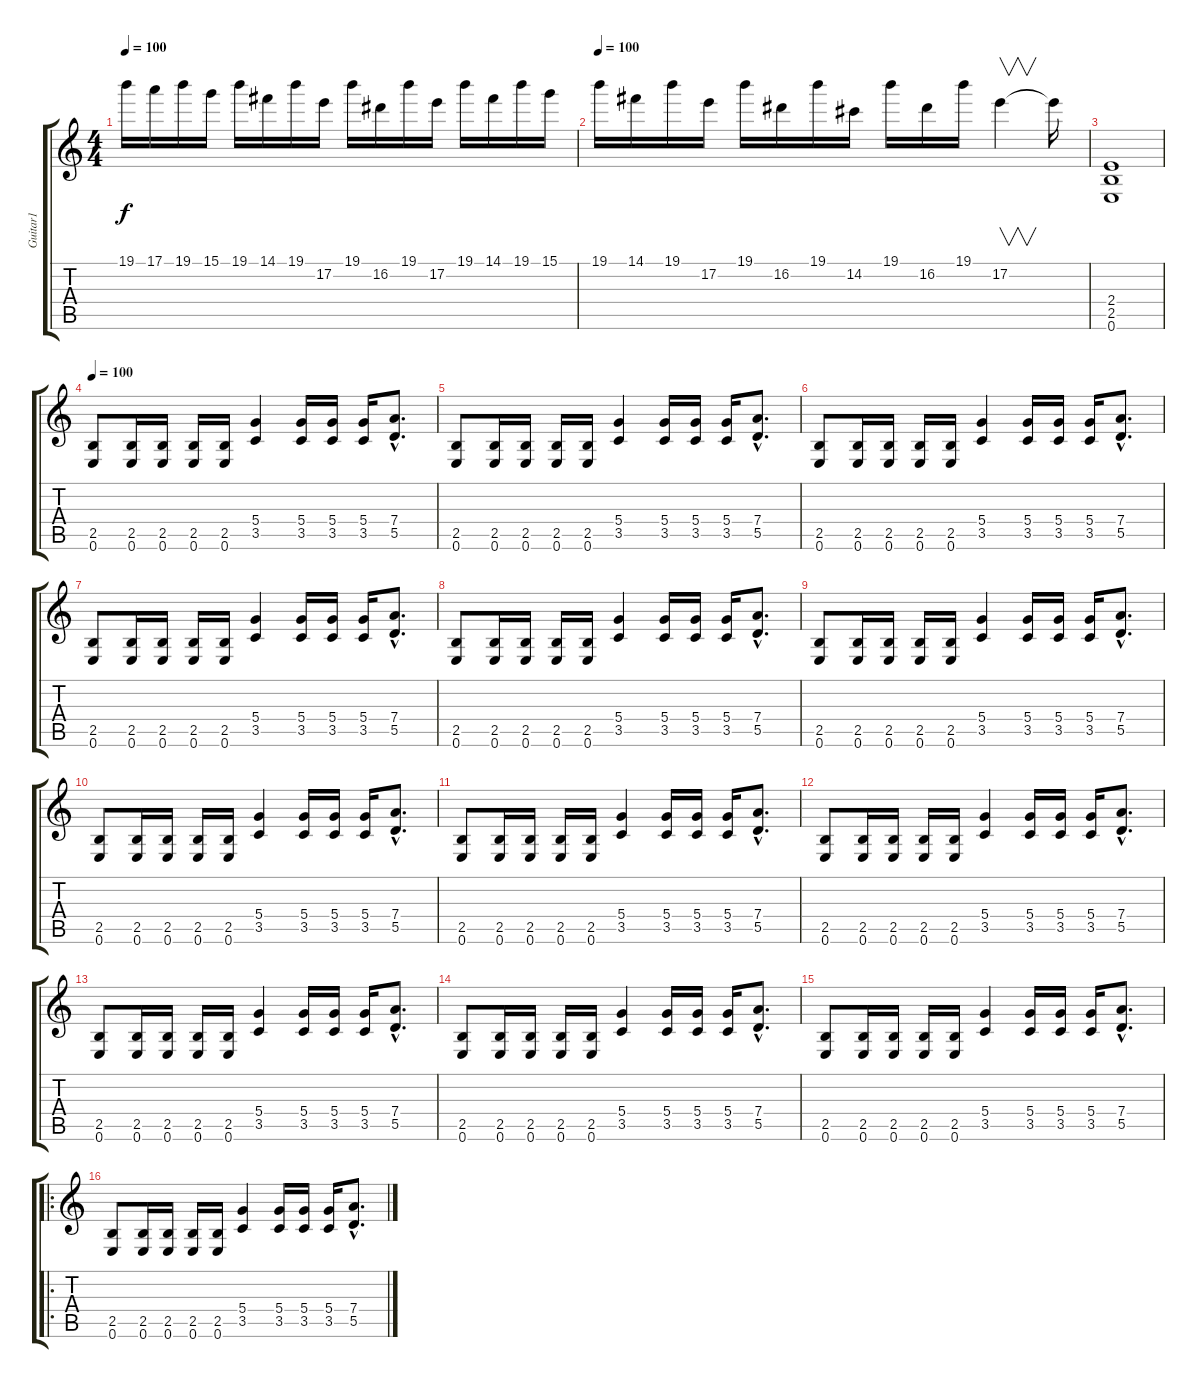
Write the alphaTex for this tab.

\track ("Guitar1" "Guitar1") {instrument distortionguitar}
\staff {score tabs}
\tuning (E4 B3 G3 D3 A2 E2) {hide}
\ts (4 4)
\tempo 100
\tempo 120
\tempo 100
\clef g2
\ks c
19.1.16{dy f instrument distortionguitar} 17.1.16 19.1.16 15.1.16 19.1.16 14.1.16 19.1.16 17.2.16 19.1.16 16.2.16 19.1.16 17.2.16 19.1.16 14.1.16 19.1.16 15.1.16 |
\tempo 100
19.1.16 14.1.16 19.1.16 17.2.16 19.1.16 16.2.16 19.1.16 14.2.16 19.1.16 16.2.16 19.1.16 17.2.4{v} 17.2{t}.16 |
(2.4 2.5 0.6).1 |
\tempo 100
(2.5 0.6).8 (2.5 0.6).16 (2.5 0.6).16 (2.5 0.6).16 (2.5 0.6).16 (5.4 3.5).4 (5.4 3.5).16 (5.4 3.5).16 (5.4 3.5).16 (7.4{hac} 5.5{hac}).8{d} |
(2.5 0.6).8 (2.5 0.6).16 (2.5 0.6).16 (2.5 0.6).16 (2.5 0.6).16 (5.4 3.5).4 (5.4 3.5).16 (5.4 3.5).16 (5.4 3.5).16 (7.4{hac} 5.5{hac}).8{d} |
(2.5 0.6).8 (2.5 0.6).16 (2.5 0.6).16 (2.5 0.6).16 (2.5 0.6).16 (5.4 3.5).4 (5.4 3.5).16 (5.4 3.5).16 (5.4 3.5).16 (7.4{hac} 5.5{hac}).8{d} |
(2.5 0.6).8 (2.5 0.6).16 (2.5 0.6).16 (2.5 0.6).16 (2.5 0.6).16 (5.4 3.5).4 (5.4 3.5).16 (5.4 3.5).16 (5.4 3.5).16 (7.4{hac} 5.5{hac}).8{d} |
(2.5 0.6).8 (2.5 0.6).16 (2.5 0.6).16 (2.5 0.6).16 (2.5 0.6).16 (5.4 3.5).4 (5.4 3.5).16 (5.4 3.5).16 (5.4 3.5).16 (7.4{hac} 5.5{hac}).8{d} |
(2.5 0.6).8 (2.5 0.6).16 (2.5 0.6).16 (2.5 0.6).16 (2.5 0.6).16 (5.4 3.5).4 (5.4 3.5).16 (5.4 3.5).16 (5.4 3.5).16 (7.4{hac} 5.5{hac}).8{d} |
(2.5 0.6).8 (2.5 0.6).16 (2.5 0.6).16 (2.5 0.6).16 (2.5 0.6).16 (5.4 3.5).4 (5.4 3.5).16 (5.4 3.5).16 (5.4 3.5).16 (7.4{hac} 5.5{hac}).8{d} |
(2.5 0.6).8 (2.5 0.6).16 (2.5 0.6).16 (2.5 0.6).16 (2.5 0.6).16 (5.4 3.5).4 (5.4 3.5).16 (5.4 3.5).16 (5.4 3.5).16 (7.4{hac} 5.5{hac}).8{d} |
(2.5 0.6).8 (2.5 0.6).16 (2.5 0.6).16 (2.5 0.6).16 (2.5 0.6).16 (5.4 3.5).4 (5.4 3.5).16 (5.4 3.5).16 (5.4 3.5).16 (7.4{hac} 5.5{hac}).8{d} |
(2.5 0.6).8 (2.5 0.6).16 (2.5 0.6).16 (2.5 0.6).16 (2.5 0.6).16 (5.4 3.5).4 (5.4 3.5).16 (5.4 3.5).16 (5.4 3.5).16 (7.4{hac} 5.5{hac}).8{d} |
(2.5 0.6).8 (2.5 0.6).16 (2.5 0.6).16 (2.5 0.6).16 (2.5 0.6).16 (5.4 3.5).4 (5.4 3.5).16 (5.4 3.5).16 (5.4 3.5).16 (7.4{hac} 5.5{hac}).8{d} |
(2.5 0.6).8 (2.5 0.6).16 (2.5 0.6).16 (2.5 0.6).16 (2.5 0.6).16 (5.4 3.5).4 (5.4 3.5).16 (5.4 3.5).16 (5.4 3.5).16 (7.4{hac} 5.5{hac}).8{d} |
\ro
(2.5 0.6).8 (2.5 0.6).16 (2.5 0.6).16 (2.5 0.6).16 (2.5 0.6).16 (5.4 3.5).4 (5.4 3.5).16 (5.4 3.5).16 (5.4 3.5).16 (7.4{hac} 5.5{hac}).8{d}
